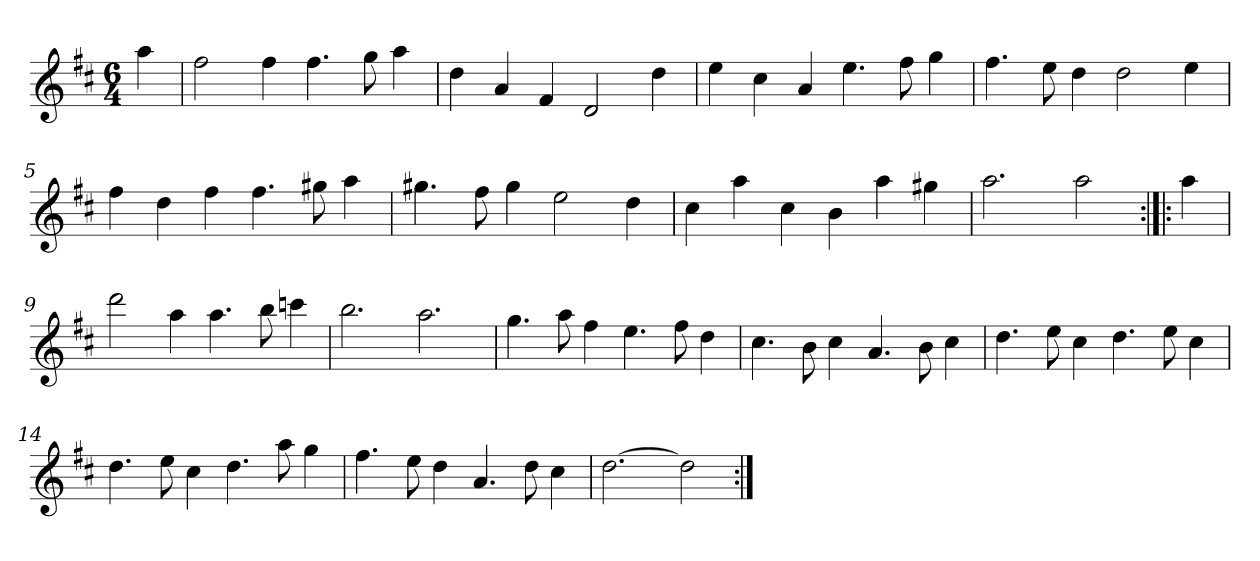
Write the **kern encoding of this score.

**kern
*part1
*staff1
*clefG2
*k[f#c#]
*D:
*M6/4
*MM120
=
4aa
=1
2ff#
4ff#
4.ff#
8gg
4aa
=2
4dd
4a
4f#
2d
4dd
=3
4ee
4cc#
4a
4.ee
8ff#
4gg
=4
4.ff#
8ee
4dd
2dd
4ee
=5
4ff#
4dd
4ff#
4.ff#
8gg#X
4aa
=6
4.gg#X
8ff#
4gg#
2ee
4dd
=7
4cc#
4aa
4cc#
4b
4aa
4gg#X
=8
2.aa
2aa
=:|!|:
4aa
=9
2ddd
4aa
4.aa
8bb
4cccn
=10
2.bb
2.aa
=11
4.gg
8aa
4ff#
4.ee
8ff#
4dd
=12
4.cc#
8b
4cc#
4.a
8b
4cc#
=13
4.dd
8ee
4cc#
4.dd
8ee
4cc#
=14
4.dd
8ee
4cc#
4.dd
8aa
4gg
=15
4.ff#
8ee
4dd
4.a
8dd
4cc#
=16
[2.dd
2dd]
=:|!
*-
